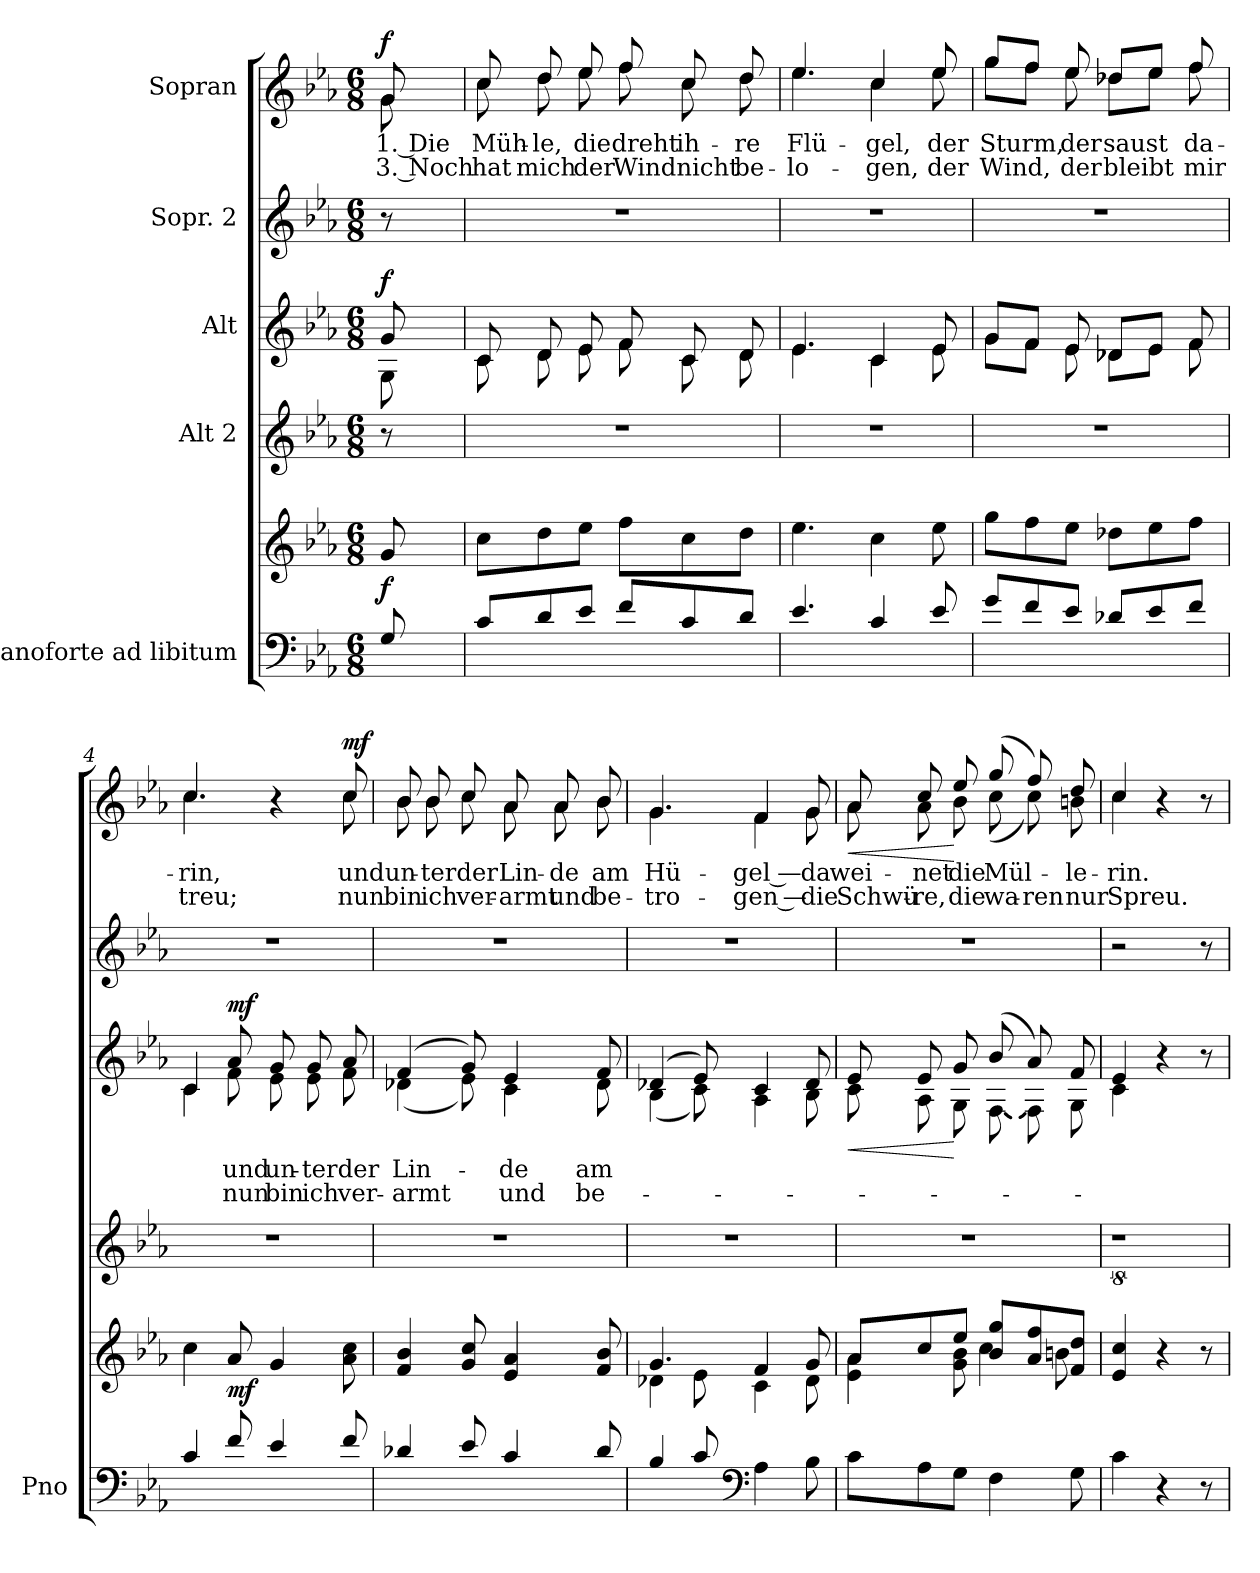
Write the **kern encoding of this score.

**kern	**kern	**dynam	**kern	**kern	**text	**text	**dynam	**kern	**kern	**text	**text	**dynam
*part5	*part5	*part5	*part4	*part3	*part3	*part3	*part3	*part2	*part1	*part1	*part1	*part1
*staff6	*staff5	*staff5/6	*staff4	*staff3	*staff3	*staff3	*staff3	*staff2	*staff1	*staff1	*staff1	*staff1
*I"Pianoforte ad libitum	*	*	*I"Alt 2	*I"Alt	*	*	*	*I"Sopr. 2	*I"Sopran	*	*	*
*I'Pno	*	*	*	*	*	*	*	*	*	*	*	*
*clefF4	*clefG2	*	*clefG2	*clefG2	*	*	*	*clefG2	*clefG2	*	*	*
*k[b-e-a-]	*k[b-e-a-]	*	*k[b-e-a-]	*k[b-e-a-]	*	*	*	*k[b-e-a-]	*k[b-e-a-]	*	*	*
*M6/8	*M6/8	*	*M6/8	*M6/8	*	*	*	*M6/8	*M6/8	*	*	*
=	=	=	=	=	=	=	=	=	=	=	=	=
*	*	*	*	*^	*	*	*	*	*	*	*	*
!	!	!	!	!	!	!	!	!	!	!LO:TX:a:B:t=Allegro	!	!	!
!	!	!LO:DY:a=2	!	!	!	!	!	!LO:DY:a	!	!	!LO:LY:b	!LO:LY:b	!LO:DY:a
*	*	*	*	*	*	*	*	*	*	*^	*	*	*
8G/	8g/	f	8r	8g/	8G\	.	.	f	8r	8g/	8g\	1. Die	3. Noch	f
=1	=1	=1	=1	=1	=1	=1	=1	=1	=1	=1	=1	=1	=1	=1
!	!	!	!	!	!	!	!	!	!	!	!	!LO:LY:b	!LO:LY:b	!
8c/L	8cc\L	.	2.r	8c/	8c\	.	.	.	2.r	8cc/	8cc\	Müh-	hat	.
!	!	!	!	!	!	!	!	!	!	!	!	!LO:LY:b	!LO:LY:b	!
8d/	8dd\	.	.	8d/	8d\	.	.	.	.	8dd/	8dd\	-le,	mich	.
!	!	!	!	!	!	!	!	!	!	!	!	!LO:LY:b	!LO:LY:b	!
8e-/J	8ee-\J	.	.	8e-/	8e-\	.	.	.	.	8ee-/	8ee-\	die	der	.
!	!	!	!	!	!	!	!	!	!	!	!	!LO:LY:b	!LO:LY:b	!
8f/L	8ff\L	.	.	8f/	8f\	.	.	.	.	8ff/	8ff\	dreht	Wind	.
!	!	!	!	!	!	!	!	!	!	!	!	!LO:LY:b	!LO:LY:b	!
8c/	8cc\	.	.	8c/	8c\	.	.	.	.	8cc/	8cc\	ih-	nicht	.
!	!	!	!	!	!	!	!	!	!	!	!	!LO:LY:b	!LO:LY:b	!
8d/J	8dd\J	.	.	8d/	8d\	.	.	.	.	8dd/	8dd\	-re	be-	.
=2	=2	=2	=2	=2	=2	=2	=2	=2	=2	=2	=2	=2	=2	=2
!	!	!	!	!	!	!	!	!	!	!	!	!LO:LY:b	!LO:LY:b	!
4.e-/	4.ee-\	.	2.r	4.e-/	4.e-\	.	.	.	2.r	4.ee-/	4.ee-\	Flü-	-lo-	.
!	!	!	!	!	!	!	!	!	!	!	!	!LO:LY:b	!LO:LY:b	!
4c/	4cc\	.	.	4c/	4c\	.	.	.	.	4cc/	4cc\	-gel,	-gen,	.
!	!	!	!	!	!	!	!	!	!	!	!	!LO:LY:b	!LO:LY:b	!
8e-/	8ee-\	.	.	8e-/	8e-\	.	.	.	.	8ee-/	8ee-\	der	der	.
!!LO:LB:g=z	!!
=3	=3	=3	=3	=3	=3	=3	=3	=3	=3	=3	=3	=3	=3	=3
!	!	!	!	!	!	!	!	!	!	!	!	!LO:LY:b	!LO:LY:b	!
8g/L	8gg\L	.	2.r	8g/L	8g\L	.	.	.	2.r	8gg/L	8gg\L	Sturm,	Wind,	.
8f/	8ff\	.	.	8f/J	8f\J	.	.	.	.	8ff/J	8ff\J	.	.	.
!	!	!	!	!	!	!	!	!	!	!	!	!LO:LY:b	!LO:LY:b	!
8e-/J	8ee-\J	.	.	8e-/	8e-\	.	.	.	.	8ee-/	8ee-\	der	der	.
!	!	!	!	!	!	!	!	!	!	!	!	!LO:LY:b	!LO:LY:b	!
8d-X/L	8dd-X\L	.	.	8d-X/L	8d-\L	.	.	.	.	8dd-X/L	8dd-\L	saust	bleibt	.
8e-/	8ee-\	.	.	8e-/J	8e-\J	.	.	.	.	8ee-/J	8ee-\J	.	.	.
!	!	!	!	!	!	!	!	!	!	!	!	!LO:LY:b	!LO:LY:b	!
8f/J	8ff\J	.	.	8f/	8f\	.	.	.	.	8ff/	8ff\	da-	mir	.
=4	=4	=4	=4	=4	=4	=4	=4	=4	=4	=4	=4	=4	=4	=4
!	!	!	!	!	!	!	!	!	!	!	!	!LO:LY:b	!LO:LY:b	!
4c/	4cc\	.	2.r	4c/	4c\	.	.	.	2.r	4.cc/	4.cc\	-rin,	treu;	.
!	!	!LO:DY:a=2	!	!	!	!LO:LY:b	!LO:LY:b	!LO:DY:a	!	!	!	!	!	!
8f/	8a-/	mf	.	8a-/	8f\	und	nun	mf	.	.	.	.	.	.
!	!	!	!	!	!	!LO:LY:b	!LO:LY:b	!	!	!	!	!	!	!
4e-/	4g/	.	.	8g/	8e-\	un-	bin	.	.	4r	4ryy	.	.	.
!	!	!	!	!	!	!LO:LY:b	!LO:LY:b	!	!	!	!	!	!	!
.	.	.	.	8g/	8e-\	-ter	ich	.	.	.	.	.	.	.
!	!	!	!	!	!	!LO:LY:b	!LO:LY:b	!	!	!	!	!LO:LY:b	!LO:LY:b	!LO:DY:a
8f/	8a-\ 8cc\	.	.	8a-/	8f\	der	ver-	.	.	8cc/	8cc\	und	nun	mf
=5	=5	=5	=5	=5	=5	=5	=5	=5	=5	=5	=5	=5	=5	=5
!	!	!	!	!	!	!LO:LY:b	!LO:LY:b	!	!	!	!	!LO:LY:b	!LO:LY:b	!
4d-X/	4f/ 4b-/	.	2.r	(4f/	(4d-X\	Lin-	-armt	.	2.r	8b-/	8b-\	un-	bin	.
!	!	!	!	!	!	!	!	!	!	!	!	!LO:LY:b	!LO:LY:b	!
.	.	.	.	.	.	.	.	.	.	8b-/	8b-\	-ter	ich	.
!	!	!	!	!	!	!	!	!	!	!	!	!LO:LY:b	!LO:LY:b	!
8e-/	8g/ 8cc/	.	.	8g/)	8e-\)	.	.	.	.	8cc/	8cc\	der	ver-	.
!	!	!	!	!	!	!LO:LY:b	!LO:LY:b	!	!	!	!	!LO:LY:b	!LO:LY:b	!
4c/	4e-/ 4a-/	.	.	4e-/	4c\	-de	und	.	.	8a-/	8a-\	Lin-	-armt	.
!	!	!	!	!	!	!	!	!	!	!	!	!LO:LY:b	!LO:LY:b	!
.	.	.	.	.	.	.	.	.	.	8a-/	8a-\	-de	und	.
!	!	!	!	!	!	!LO:LY:b	!LO:LY:b	!	!	!	!	!LO:LY:b	!LO:LY:b	!
8d-/	8f/ 8b-/	.	.	8f/	8d-\	am	be -	.	.	8b-/	8b-\	am	be-	.
!!LO:LB:g=z	!!
=6	=6	=6	=6	=6	=6	=6	=6	=6	=6	=6	=6	=6	=6	=6
*	*^	*	*	*	*	*	*	*	*	*	*	*	*	*
!	!	!	!	!	!	!	!	!	!	!	!	!	!LO:LY:b	!LO:LY:b	!
4B-/	4.g/	4d-X\	.	2.r	(4d-X/	(4B-\	.	.	.	2.r	4.g/	4.g\	Hü-	-tro-	.
8c/	.	8e-\	.	.	8e-/)	8c\)	.	.	.	.	.	.	.	.	.
*clefF4	*	*	*	*	*	*	*	*	*	*	*	*	*	*	*
!	!	!	!	!	!	!	!	!	!	!	!	!	!LO:LY:b	!LO:LY:b	!
4A-\	4f/	4c\	.	.	4c/	4A-\	.	.	.	.	4f/	4f\	-gel —	-gen —	.
!	!	!	!	!	!	!	!	!	!	!	!	!	!LO:LY:b	!LO:LY:b	!
8B-\	8g/	8d-\	.	.	8d-/	8B-\	.	.	.	.	8g/	8g\	da	die	.
=7	=7	=7	=7	=7	=7	=7	=7	=7	=7	=7	=7	=7	=7	=7	=7
!	!	!	!	!	!	!	!	!	!LO:HP:b	!	!	!	!LO:LY:b	!LO:LY:b	!LO:HP:b
8c\L	8a-/L	4e-\ 4a-\	.	2.r	8e-/	8c\	.	.	<	2.r	8a-/	8a-\	wei-	Schwü-	<
!	!	!	!	!	!	!	!	!	!	!	!	!	!LO:LY:b	!LO:LY:b	!
8A-\	8cc/	.	.	.	8e-/	8A-\	.	.	.	.	8cc/	8a-\	-net	-re,	.
!	!	!	!	!	!	!	!	!	!	!	!	!	!LO:LY:b	!LO:LY:b	!
8G\J	8ee-/J	8g\ 8b-\	.	.	8g/	8G\	.	.	[	.	8ee-/	8b-\	die	die	[
!	!	!	!	!	!	!LO:T:dash	!	!	!	!	!	!	!LO:LY:b	!LO:LY:b	!
4F\	8b-/ 8gg/L	4cc\	.	.	(8b-/	[8F\	.	.	.	.	(8gg/	(8cc\	Mül-	wa-	.
!	!	!	!	!	!	!	!	!	!	!	!	!	!	!LO:LY:b	!
.	8a-/ 8ff/	.	.	.	8a-/)	8F\]	.	.	.	.	8ff/)	8cc\)	.	-ren	.
!	!	!	!	!	!	!	!	!	!	!	!	!	!LO:LY:b	!LO:LY:b	!
8G\	8f/ 8dd/J	8bn\	.	.	8f/	8G\	.	.	.	.	8dd/	8bn\	-le-	nur	.
=8	=8	=8	=8	=8	=8	=8	=8	=8	=8	=8	=8	=8	=8	=8	=8
!	!	!	!	!	!	!	!	!	!	!	!	!	!LO:LY:b	!LO:LY:b	!
*	*v	*v	*	*	*	*	*	*	*	*	*	*	*	*	*
4c\	4e-/ 4cc/	.	8%5r	4e-/	4c\	.	.	.	2r	4cc/	4cc\	-rin.	Spreu.	.
4r	4r	.	.	4r	4ryy	.	.	.	.	4r	4ryy	.	.	.
8r	8r	.	.	8r	8ryy	.	.	.	8r	8r	8ryy	.	.	.
*	*	*	*	*v	*v	*	*	*	*	*v	*v	*	*	*
=	=	=	=	=	=	=	=	=	=	=	=	=
*-	*-	*-	*-	*-	*-	*-	*-	*-	*-	*-	*-	*-
